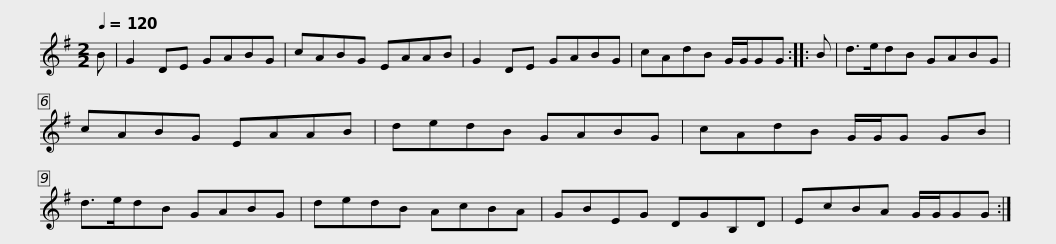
X:1
L:1/8
Q:1/4=120
M:2/2
I:linebreak $
K:G
V:1 treble
V:1
 B | G2 DE GABG | cABG EAAB | G2 DE GABG | cAdB G/G/GG :: %5
 B | d>edB GABG |$ cABG EAAB | dedB GABG | cAdB G/G/G GB | %10
 d>edB GABG | dedB AcBA |$ GBEG DGB,D | EcBA G/G/GG :| %14
